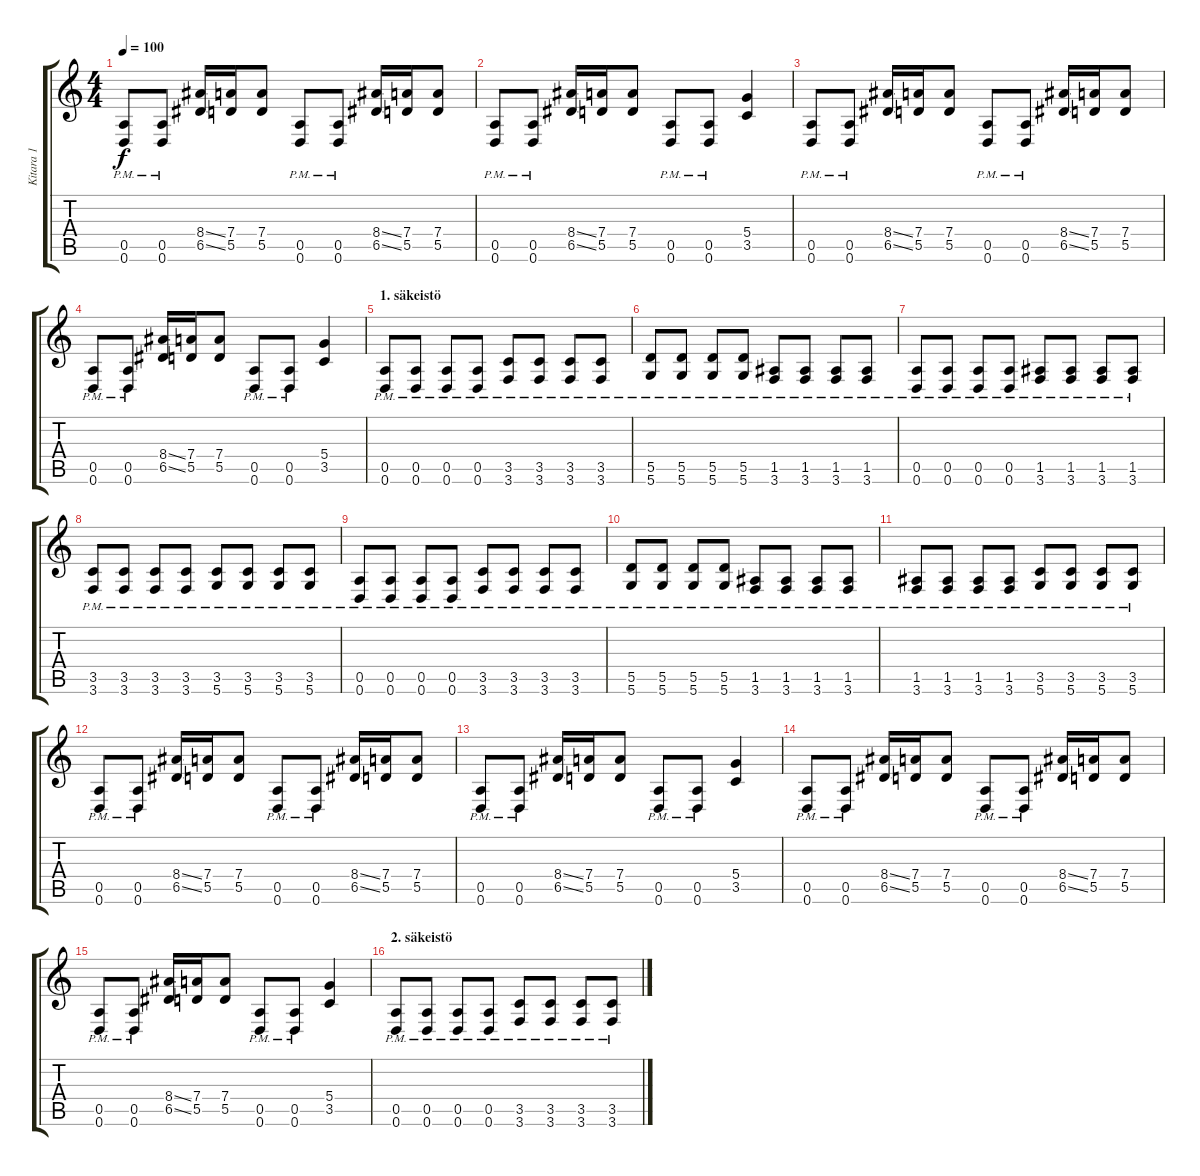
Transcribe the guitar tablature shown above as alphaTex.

\track ("Kitara 1" "Kitara 1") {instrument distortionguitar}
\staff {score tabs}
\tuning (E4 B3 G3 D3 A2 D2) {hide}
\ts (4 4)
\tempo 100
\clef g2
\ks c
(0.5{pm} 0.6{pm}).8{dy f} (0.5{pm} 0.6{pm}).8 (8.4{ss} 6.5{ss}).16 (7.4 5.5).16 (7.4 5.5).8 (0.5{pm} 0.6{pm}).8 (0.5{pm} 0.6{pm}).8 (8.4{ss} 6.5{ss}).16 (7.4 5.5).16 (7.4 5.5).8 |
(0.5{pm} 0.6{pm}).8 (0.5{pm} 0.6{pm}).8 (8.4{ss} 6.5{ss}).16 (7.4 5.5).16 (7.4 5.5).8 (0.5{pm} 0.6{pm}).8 (0.5{pm} 0.6{pm}).8 (5.4 3.5).4 |
(0.5{pm} 0.6{pm}).8 (0.5{pm} 0.6{pm}).8 (8.4{ss} 6.5{ss}).16 (7.4 5.5).16 (7.4 5.5).8 (0.5{pm} 0.6{pm}).8 (0.5{pm} 0.6{pm}).8 (8.4{ss} 6.5{ss}).16 (7.4 5.5).16 (7.4 5.5).8 |
(0.5{pm} 0.6{pm}).8 (0.5{pm} 0.6{pm}).8 (8.4{ss} 6.5{ss}).16 (7.4 5.5).16 (7.4 5.5).8 (0.5{pm} 0.6{pm}).8 (0.5{pm} 0.6{pm}).8 (5.4 3.5).4 |
\section ("" "1. säkeistö")
(0.5{pm} 0.6{pm}).8 (0.5{pm} 0.6{pm}).8 (0.5{pm} 0.6{pm}).8 (0.5{pm} 0.6{pm}).8 (3.5{pm} 3.6{pm}).8 (3.5{pm} 3.6{pm}).8 (3.5{pm} 3.6{pm}).8 (3.5{pm} 3.6{pm}).8 |
(5.5{pm} 5.6{pm}).8 (5.5{pm} 5.6{pm}).8 (5.5{pm} 5.6{pm}).8 (5.5{pm} 5.6{pm}).8 (1.5{pm} 3.6{pm}).8 (1.5{pm} 3.6{pm}).8 (1.5{pm} 3.6{pm}).8 (1.5{pm} 3.6{pm}).8 |
(0.5{pm} 0.6{pm}).8 (0.5{pm} 0.6{pm}).8 (0.5{pm} 0.6{pm}).8 (0.5{pm} 0.6{pm}).8 (1.5{pm} 3.6{pm}).8 (1.5{pm} 3.6{pm}).8 (1.5{pm} 3.6{pm}).8 (1.5{pm} 3.6{pm}).8 |
(3.5{pm} 3.6{pm}).8 (3.5{pm} 3.6{pm}).8 (3.5{pm} 3.6{pm}).8 (3.5{pm} 3.6{pm}).8 (3.5{pm} 5.6{pm}).8 (3.5{pm} 5.6{pm}).8 (3.5{pm} 5.6{pm}).8 (3.5{pm} 5.6{pm}).8 |
(0.5{pm} 0.6{pm}).8 (0.5{pm} 0.6{pm}).8 (0.5{pm} 0.6{pm}).8 (0.5{pm} 0.6{pm}).8 (3.5{pm} 3.6{pm}).8 (3.5{pm} 3.6{pm}).8 (3.5{pm} 3.6{pm}).8 (3.5{pm} 3.6{pm}).8 |
(5.5{pm} 5.6{pm}).8 (5.5{pm} 5.6{pm}).8 (5.5{pm} 5.6{pm}).8 (5.5{pm} 5.6{pm}).8 (1.5{pm} 3.6{pm}).8 (1.5{pm} 3.6{pm}).8 (1.5{pm} 3.6{pm}).8 (1.5{pm} 3.6{pm}).8 |
(1.5{pm} 3.6{pm}).8 (1.5{pm} 3.6{pm}).8 (1.5{pm} 3.6{pm}).8 (1.5{pm} 3.6{pm}).8 (3.5{pm} 5.6{pm}).8 (3.5{pm} 5.6{pm}).8 (3.5{pm} 5.6{pm}).8 (3.5{pm} 5.6{pm}).8 |
(0.5{pm} 0.6{pm}).8 (0.5{pm} 0.6{pm}).8 (8.4{ss} 6.5{ss}).16 (7.4 5.5).16 (7.4 5.5).8 (0.5{pm} 0.6{pm}).8 (0.5{pm} 0.6{pm}).8 (8.4{ss} 6.5{ss}).16 (7.4 5.5).16 (7.4 5.5).8 |
(0.5{pm} 0.6{pm}).8 (0.5{pm} 0.6{pm}).8 (8.4{ss} 6.5{ss}).16 (7.4 5.5).16 (7.4 5.5).8 (0.5{pm} 0.6{pm}).8 (0.5{pm} 0.6{pm}).8 (5.4 3.5).4 |
(0.5{pm} 0.6{pm}).8 (0.5{pm} 0.6{pm}).8 (8.4{ss} 6.5{ss}).16 (7.4 5.5).16 (7.4 5.5).8 (0.5{pm} 0.6{pm}).8 (0.5{pm} 0.6{pm}).8 (8.4{ss} 6.5{ss}).16 (7.4 5.5).16 (7.4 5.5).8 |
(0.5{pm} 0.6{pm}).8 (0.5{pm} 0.6{pm}).8 (8.4{ss} 6.5{ss}).16 (7.4 5.5).16 (7.4 5.5).8 (0.5{pm} 0.6{pm}).8 (0.5{pm} 0.6{pm}).8 (5.4 3.5).4 |
\section ("" "2. säkeistö")
(0.5{pm} 0.6{pm}).8 (0.5{pm} 0.6{pm}).8 (0.5{pm} 0.6{pm}).8 (0.5{pm} 0.6{pm}).8 (3.5{pm} 3.6{pm}).8 (3.5{pm} 3.6{pm}).8 (3.5{pm} 3.6{pm}).8 (3.5{pm} 3.6{pm}).8
